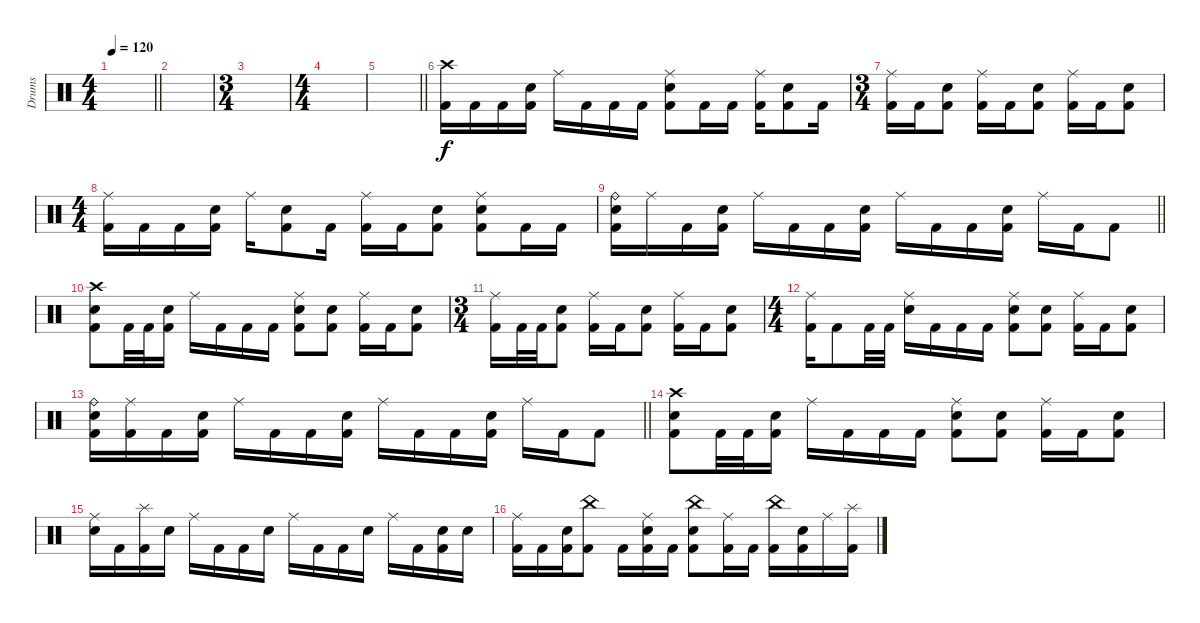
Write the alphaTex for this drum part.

\track ("Drums" "Drums") {instrument percussion}
\staff
\articulation defaults
\ts (4 4)
\tempo 120
\clef neutral
\barLineRight lightlight
\ks c
|
|
\ts (3 4)
|
\ts (4 4)
|
\barLineRight lightlight
|
\section ("" "")
("Crash high (hit)" "Kick (hit) 2").16{dy f} "Kick (hit) 2".16 "Kick (hit) 2".16 ("Electric Snare (hit)" "Kick (hit) 2").16 "Ride (middle)".16 "Kick (hit) 2".16 "Kick (hit) 2".16 "Kick (hit) 2".16 ("Ride (middle)" "Electric Snare (hit)" "Kick (hit) 2").8 "Kick (hit) 2".16 "Kick (hit) 2".16 ("Ride (middle)" "Kick (hit) 2").16 ("Electric Snare (hit)" "Kick (hit) 2").8 "Kick (hit) 2".16 |
\ts (3 4)
("Ride (middle)" "Kick (hit) 2").16 "Kick (hit) 2".16 ("Electric Snare (hit)" "Kick (hit) 2").8 ("Ride (middle)" "Kick (hit) 2").16 "Kick (hit) 2".16 ("Electric Snare (hit)" "Kick (hit) 2").8 ("Ride (middle)" "Kick (hit) 2").16 "Kick (hit) 2".16 ("Electric Snare (hit)" "Kick (hit) 2").8 |
\ts (4 4)
("Ride (middle)" "Kick (hit) 2").16 "Kick (hit) 2".16 "Kick (hit) 2".16 ("Electric Snare (hit)" "Kick (hit) 2").16 "Ride (middle)".16 ("Electric Snare (hit)" "Kick (hit) 2").8 "Kick (hit) 2".16 ("Ride (middle)" "Kick (hit) 2").16 "Kick (hit) 2".16 ("Electric Snare (hit)" "Kick (hit) 2").8 ("Ride (middle)" "Electric Snare (hit)" "Kick (hit) 2").8 "Kick (hit) 2".16 "Kick (hit) 2".16 |
\barLineRight lightlight
("Ride (bell)" "Electric Snare (hit)" "Kick (hit) 2").16 "Ride (middle)".16 "Kick (hit) 2".16 ("Electric Snare (hit)" "Kick (hit) 2").16 "Ride (middle)".16 "Kick (hit) 2".16 "Kick (hit) 2".16 ("Electric Snare (hit)" "Kick (hit) 2").16 "Ride (middle)".16 "Kick (hit) 2".16 "Kick (hit) 2".16 ("Electric Snare (hit)" "Kick (hit) 2").16 "Ride (middle)".16 "Kick (hit) 2".16 "Kick (hit) 2".8 |
("Crash high (hit)" "Electric Snare (hit)" "Kick (hit) 2").8 "Kick (hit) 2".32 "Kick (hit) 2".32 ("Electric Snare (hit)" "Kick (hit) 2").16 "Ride (middle)".16 "Kick (hit) 2".16 "Kick (hit) 2".16 "Kick (hit) 2".16 ("Ride (middle)" "Electric Snare (hit)" "Kick (hit) 2").8 ("Electric Snare (hit)" "Kick (hit) 2").8 ("Ride (middle)" "Kick (hit) 2").16 "Kick (hit) 2".16 ("Electric Snare (hit)" "Kick (hit) 2").8 |
\ts (3 4)
("Ride (middle)" "Kick (hit) 2").16 "Kick (hit) 2".32 "Kick (hit) 2".32 ("Electric Snare (hit)" "Kick (hit) 2").8 ("Ride (middle)" "Kick (hit) 2").16 "Kick (hit) 2".16 ("Electric Snare (hit)" "Kick (hit) 2").8 ("Ride (middle)" "Kick (hit) 2").16 "Kick (hit) 2".16 ("Electric Snare (hit)" "Kick (hit) 2").8 |
\ts (4 4)
("Ride (middle)" "Kick (hit) 2").16 "Kick (hit) 2".8 "Kick (hit) 2".32 "Kick (hit) 2".32 ("Ride (middle)" "Electric Snare (hit)").16 "Kick (hit) 2".16 "Kick (hit) 2".16 "Kick (hit) 2".16 ("Ride (middle)" "Electric Snare (hit)" "Kick (hit) 2").8 ("Electric Snare (hit)" "Kick (hit) 2").8 ("Ride (middle)" "Kick (hit) 2").16 "Kick (hit) 2".16 ("Electric Snare (hit)" "Kick (hit) 2").8 |
\barLineRight lightlight
("Ride (bell)" "Electric Snare (hit)" "Kick (hit) 2").16 ("Ride (middle)" "Kick (hit) 2").16 "Kick (hit) 2".16 ("Electric Snare (hit)" "Kick (hit) 2").16 "Ride (middle)".16 "Kick (hit) 2".16 "Kick (hit) 2".16 ("Electric Snare (hit)" "Kick (hit) 2").16 "Ride (middle)".16 "Kick (hit) 2".16 "Kick (hit) 2".16 ("Electric Snare (hit)" "Kick (hit) 2").16 "Ride (middle)".16 "Kick (hit) 2".16 "Kick (hit) 2".8 |
("Crash high (hit)" "Electric Snare (hit)" "Kick (hit) 2").8 "Kick (hit) 2".32 "Kick (hit) 2".32 ("Electric Snare (hit)" "Kick (hit) 2").16 "Ride (middle)".16 "Kick (hit) 2".16 "Kick (hit) 2".16 "Kick (hit) 2".16 ("Ride (middle)" "Electric Snare (hit)" "Kick (hit) 2").8 ("Electric Snare (hit)" "Kick (hit) 2").8 ("Ride (middle)" "Kick (hit) 2").16 "Kick (hit) 2".16 ("Electric Snare (hit)" "Kick (hit) 2").8 |
("Ride (middle)" "Electric Snare (hit)").16 "Kick (hit) 2".16 ("Splash (hit)" "Kick (hit) 2").16 "Electric Snare (hit)".16 "Ride (middle)".16 "Kick (hit) 2".16 "Kick (hit) 2".16 "Electric Snare (hit)".16 "Ride (middle)".16 "Kick (hit) 2".16 "Kick (hit) 2".16 "Electric Snare (hit)".16 "Ride (middle)".16 "Kick (hit) 2".16 ("Electric Snare (hit)" "Kick (hit) 2").16 "Electric Snare (hit)".16 |
("Ride (middle)" "Kick (hit) 2").16 "Kick (hit) 2".16 ("Electric Snare (hit)" "Kick (hit) 2").16 ("China (hit)" "Kick (hit) 2").8 "Kick (hit) 2".16 ("Ride (middle)" "Electric Snare (hit)" "Kick (hit) 2").16 "Kick (hit) 2".16 ("China (hit)" "Electric Snare (hit)" "Kick (hit) 2").8 ("Ride (middle)" "Kick (hit) 2").16 "Kick (hit) 2".16 ("China (hit)" "Kick (hit) 2").16 ("Electric Snare (hit)" "Kick (hit) 2").16 "Ride (middle)".16 ("Splash (hit)" "Kick (hit) 2").16
